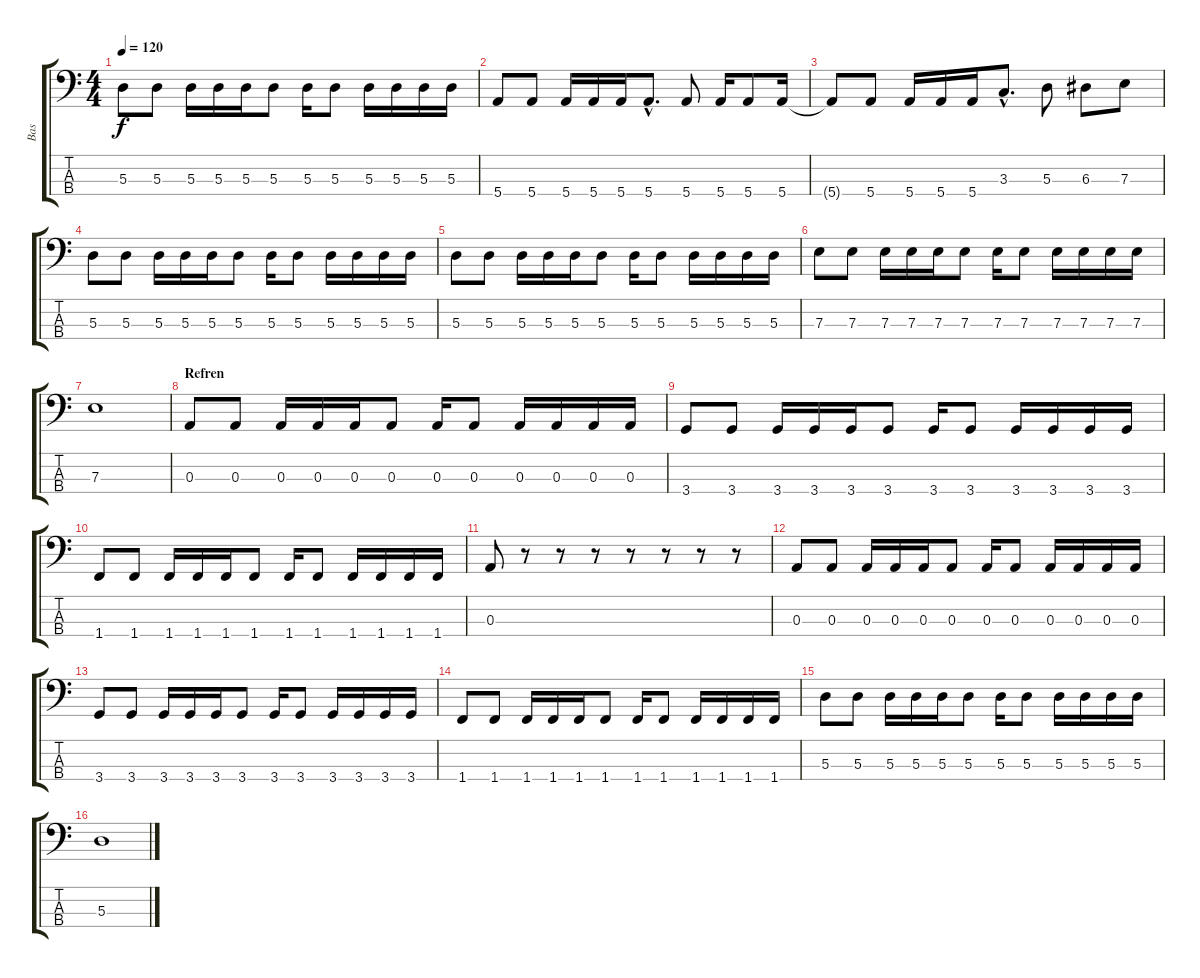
\track ("Bas" "Bas") {instrument electricbassfinger}
\staff {score tabs}
\tuning (G2 D2 A1 E1) {hide}
\ts (4 4)
\tempo 120
\clef f4
\ks c
5.3.8{dy f} 5.3.8 5.3.16 5.3.16 5.3.16 5.3.8 5.3.16 5.3.8 5.3.16 5.3.16 5.3.16 5.3.16 |
5.4.8 5.4.8 5.4.16 5.4.16 5.4.16 5.4{hac}.8{d} 5.4.8 5.4.16 5.4.8 5.4.16 |
5.4{t}.8 5.4.8 5.4.16 5.4.16 5.4.16 3.3{hac}.8{d} 5.3.8 6.3.8 7.3.8 |
5.3.8 5.3.8 5.3.16 5.3.16 5.3.16 5.3.8 5.3.16 5.3.8 5.3.16 5.3.16 5.3.16 5.3.16 |
5.3.8 5.3.8 5.3.16 5.3.16 5.3.16 5.3.8 5.3.16 5.3.8 5.3.16 5.3.16 5.3.16 5.3.16 |
7.3.8 7.3.8 7.3.16 7.3.16 7.3.16 7.3.8 7.3.16 7.3.8 7.3.16 7.3.16 7.3.16 7.3.16 |
7.3.1 |
\section ("" "Refren")
0.3.8 0.3.8 0.3.16 0.3.16 0.3.16 0.3.8 0.3.16 0.3.8 0.3.16 0.3.16 0.3.16 0.3.16 |
3.4.8 3.4.8 3.4.16 3.4.16 3.4.16 3.4.8 3.4.16 3.4.8 3.4.16 3.4.16 3.4.16 3.4.16 |
1.4.8 1.4.8 1.4.16 1.4.16 1.4.16 1.4.8 1.4.16 1.4.8 1.4.16 1.4.16 1.4.16 1.4.16 |
0.3.8 r.8 r.8 r.8 r.8 r.8 r.8 r.8 |
0.3.8 0.3.8 0.3.16 0.3.16 0.3.16 0.3.8 0.3.16 0.3.8 0.3.16 0.3.16 0.3.16 0.3.16 |
3.4.8 3.4.8 3.4.16 3.4.16 3.4.16 3.4.8 3.4.16 3.4.8 3.4.16 3.4.16 3.4.16 3.4.16 |
1.4.8 1.4.8 1.4.16 1.4.16 1.4.16 1.4.8 1.4.16 1.4.8 1.4.16 1.4.16 1.4.16 1.4.16 |
5.3.8 5.3.8 5.3.16 5.3.16 5.3.16 5.3.8 5.3.16 5.3.8 5.3.16 5.3.16 5.3.16 5.3.16 |
5.3.1
